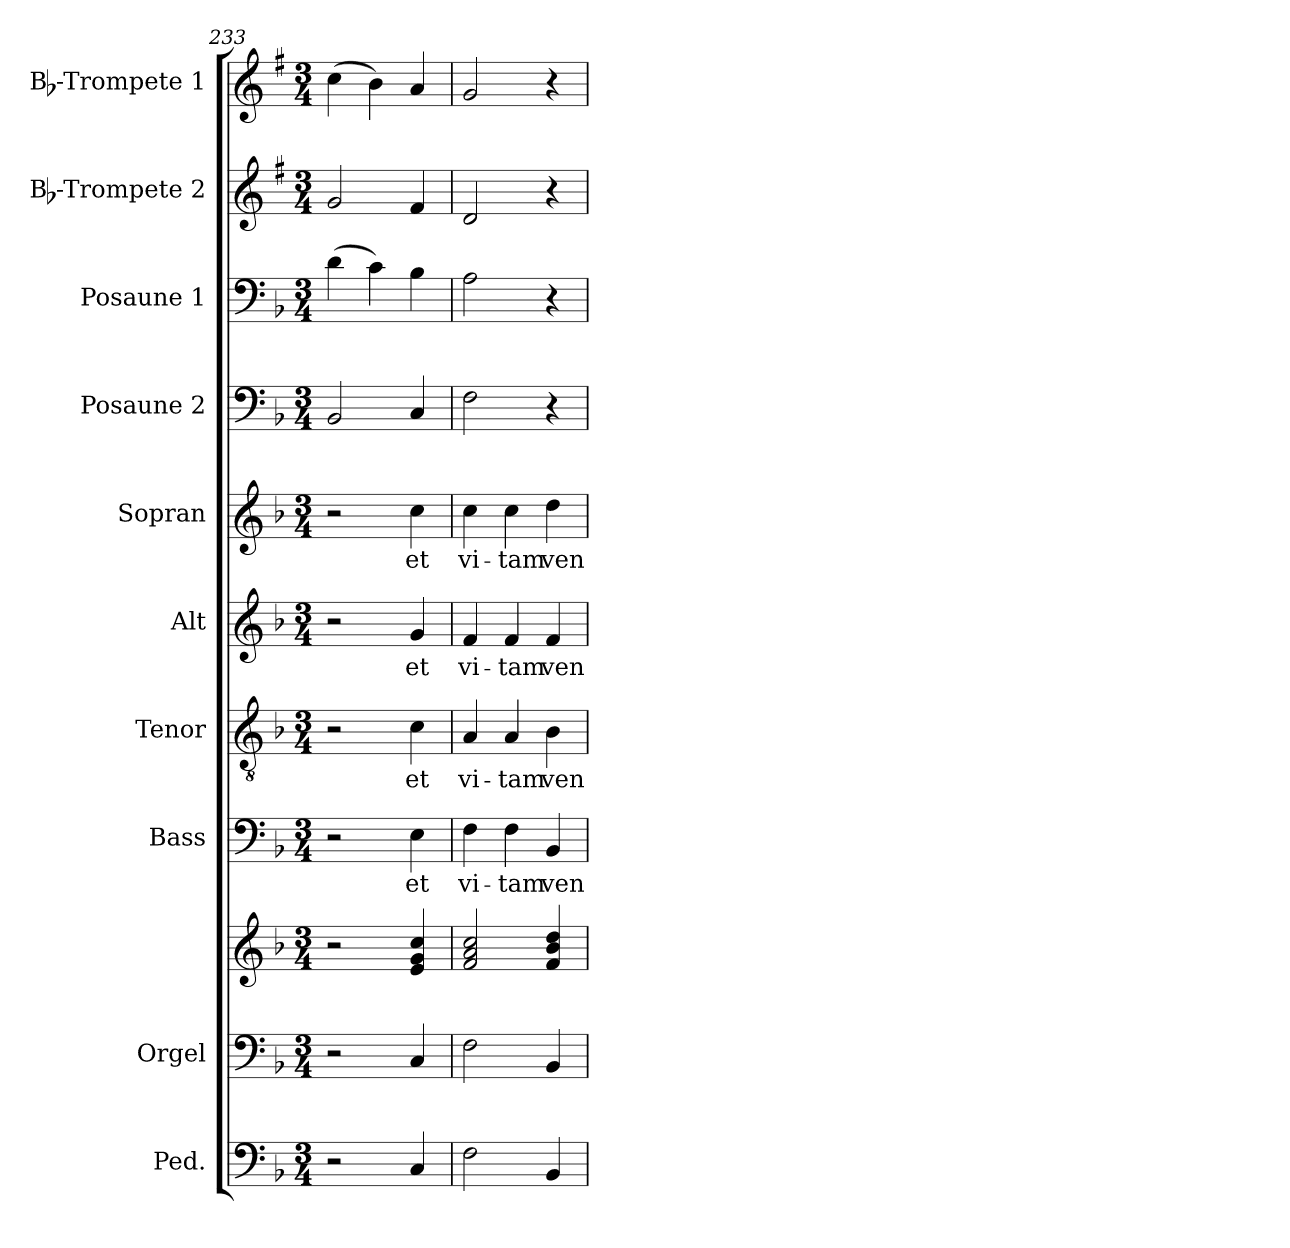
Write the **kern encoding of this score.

**kern	**kern	**kern	**kern	**text	**kern	**text	**kern	**text	**kern	**text	**kern	**kern	**kern	**kern
*part10	*part9	*part9	*part8	*part8	*part7	*part7	*part6	*part6	*part5	*part5	*part4	*part3	*part2	*part1
*staff11	*staff10	*staff9	*staff8	*staff8	*staff7	*staff7	*staff6	*staff6	*staff5	*staff5	*staff4	*staff3	*staff2	*staff1
*I"Ped.	*I"Orgel	*	*I"Bass	*	*I"Tenor	*	*I"Alt	*	*I"Sopran	*	*I"Posaune 2	*I"Posaune 1	*I"Bb-Trompete 2	*I"Bb-Trompete 1
*	*I'Org.	*	*I'B.	*	*I'T.	*	*I'A.	*	*I'S.	*	*I'Pos. 2	*I'Pos. 1	*I'Bb Trp. 2	*I'Bb Trp. 1
*clefF4	*clefF4	*clefG2	*clefF4	*	*clefGv2	*	*clefG2	*	*clefG2	*	*clefF4	*clefF4	*clefG2	*clefG2
*ITrd7c12	*	*	*	*	*	*	*	*	*	*	*	*	*ITrd1c2	*ITrd1c2
*k[b-]	*k[b-]	*k[b-]	*k[b-]	*	*k[b-]	*	*k[b-]	*	*k[b-]	*	*k[b-]	*k[b-]	*k[b-]	*k[b-]
*F:	*F:	*F:	*F:	*	*F:	*	*F:	*	*F:	*	*F:	*F:	*F:	*F:
*M3/4	*M3/4	*M3/4	*M3/4	*	*M3/4	*	*M3/4	*	*M3/4	*	*M3/4	*M3/4	*M3/4	*M3/4
=233	=233	=233	=233	=233	=233	=233	=233	=233	=233	=233	=233	=233	=233	=233
2r	2r	2r	2r	.	2r	.	2r	.	2r	.	2BB-/	(>4d\	2f/	(>4b-\
.	.	.	.	.	.	.	.	.	.	.	.	4c\)	.	4a\)
!	!	!	!	!LO:LY:b	!	!LO:LY:b	!	!LO:LY:b	!	!LO:LY:b	!	!	!	!
4CC/	4C/	4e/ 4g/ 4cc/	4E\	et	4c\	et	4g/	et	4cc\	et	4C/	4B-\	4e/	4g/
=234	=234	=234	=234	=234	=234	=234	=234	=234	=234	=234	=234	=234	=234	=234
!	!	!	!	!LO:LY:b	!	!LO:LY:b	!	!LO:LY:b	!	!LO:LY:b	!	!	!	!
2FF\	2F\	2f/ 2a/ 2cc/	4F\	vi-	4A/	vi-	4f/	vi-	4cc\	vi-	2F\	2A\	2c/	2f/
!	!	!	!	!LO:LY:b	!	!LO:LY:b	!	!LO:LY:b	!	!LO:LY:b	!	!	!	!
.	.	.	4F\	-tam	4A/	-tam	4f/	-tam	4cc\	-tam	.	.	.	.
!	!	!	!	!LO:LY:b	!	!LO:LY:b	!	!LO:LY:b	!	!LO:LY:b	!	!	!	!
4BBB-/	4BB-/	4f/ 4b-/ 4dd/	4BB-/	ven-	4B-\	ven-	4f/	ven-	4dd\	ven-	4r	4r	4r	4r
=	=	=	=	=	=	=	=	=	=	=	=	=	=	=
*-	*-	*-	*-	*-	*-	*-	*-	*-	*-	*-	*-	*-	*-	*-
